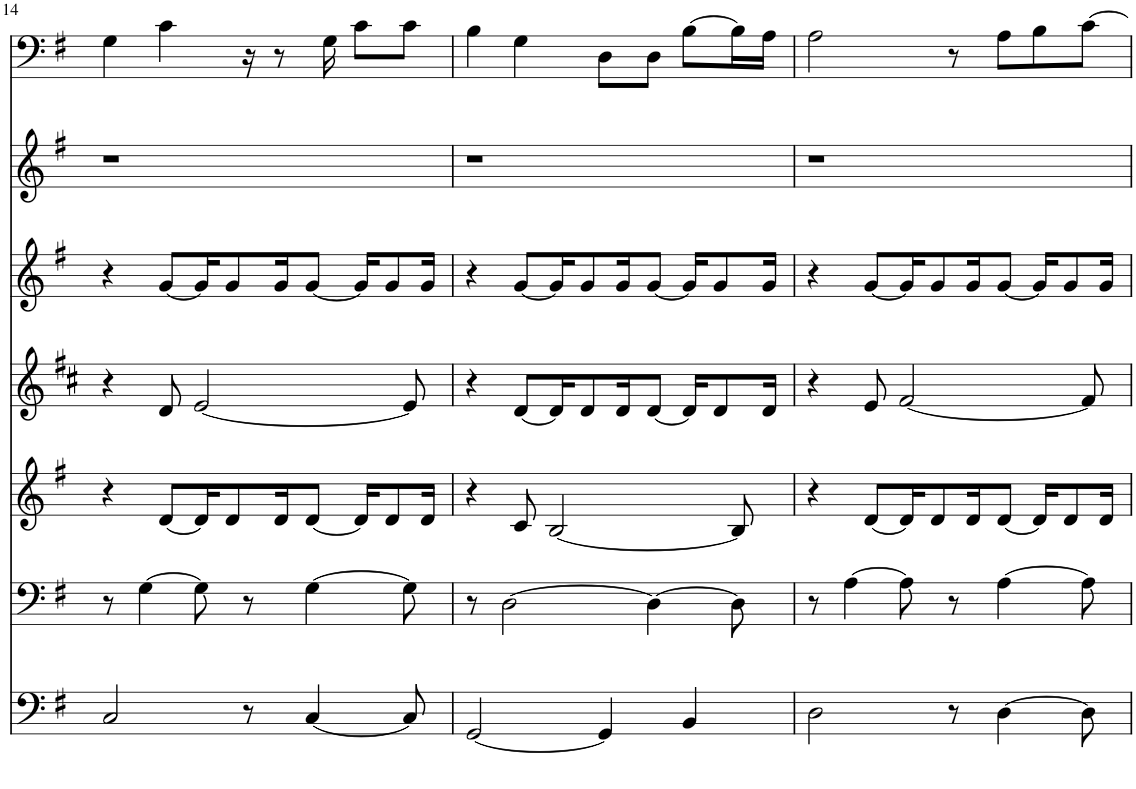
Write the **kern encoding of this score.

**kern	**kern	**kern	**kern	**kern	**kern	**kern
*part7	*part6	*part5	*part4	*part3	*part2	*part1
*staff7	*staff6	*staff5	*staff4	*staff3	*staff2	*staff1
*I"Piano	*I"Piano	*I"Piano	*I"Piano	*I"Piano	*I"Piano	*I"Piano
*I'Pno	*I'Pno	*I'Pno	*I'Pno	*I'Pno	*I'Pno	*I'Pno
!!LO:PB:g=z
*clefF4	*clefF4	*clefG2	*clefG2	*clefG2	*clefG2	*clefF4
*k[f#]	*k[f#]	*k[f#]	*k[f#c#]	*k[f#]	*k[f#]	*k[f#]
*M4/4	*M4/4	*M4/4	*M4/4	*M4/4	*M4/4	*M4/4
=14	=14	=14	=14	=14	=14	=14
2C/	8r	4r	4r	4r	1r	4G\
.	[4G\	.	.	.	.	.
.	.	[8d/L	8d/	[8g/L	.	4c\
.	8G\]	16d/K]	[2e/	16g/K]	.	.
.	.	8d/	.	8g/	.	.
8r	8r	.	.	.	.	16r
.	.	16d/K	.	16g/K	.	8r
[4C/	[4G\	[8d/J	.	[8g/J	.	.
.	.	.	.	.	.	16G\
.	.	16d/KL]	.	16g/KL]	.	8c\L
.	.	8d/	.	8g/	.	.
8C/]	8G\]	.	8e/]	.	.	8c\J
.	.	16d/Jk	.	16g/Jk	.	.
=15	=15	=15	=15	=15	=15	=15
[2GG/	8r	4r	4r	4r	1r	4B\
.	[2D\	.	.	.	.	.
.	.	8c/	[8d/L	[8g/L	.	4G\
.	.	[2B/	16d/K]	16g/K]	.	.
.	.	.	8d/	8g/	.	.
4GG/]	.	.	.	.	.	8D\L
.	.	.	16d/K	16g/K	.	.
.	4D\_	.	[8d/J	[8g/J	.	8D\J
4BB/	.	.	16d/KL]	16g/KL]	.	[8B\L
.	.	.	8d/	8g/	.	.
.	8D\]	8B/]	.	.	.	16B\L]
.	.	.	16d/Jk	16g/Jk	.	16A\JJ
=16	=16	=16	=16	=16	=16	=16
2D\	8r	4r	4r	4r	1r	2A\
.	[4A\	.	.	.	.	.
.	.	[8d/L	8e/	[8g/L	.	.
.	8A\]	16d/K]	[2f#/	16g/K]	.	.
.	.	8d/	.	8g/	.	.
8r	8r	.	.	.	.	8r
.	.	16d/K	.	16g/K	.	.
[4D\	[4A\	[8d/J	.	[8g/J	.	8A\L
.	.	16d/KL]	.	16g/KL]	.	8B\
.	.	8d/	.	8g/	.	.
8D\]	8A\]	.	8f#/]	.	.	[8c\J
.	.	16d/Jk	.	16g/Jk	.	.
=	=	=	=	=	=	=
*-	*-	*-	*-	*-	*-	*-
